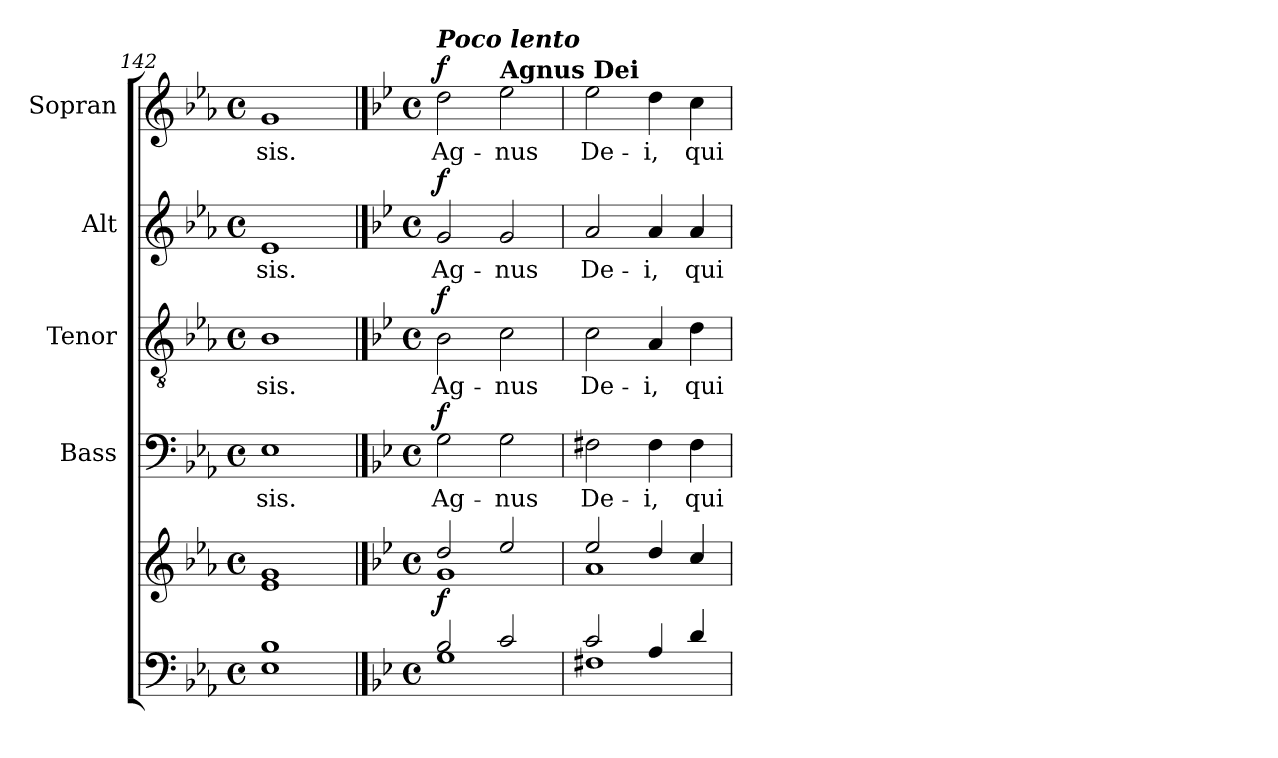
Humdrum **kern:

**kern	**kern	**dynam	**kern	**text	**dynam	**kern	**text	**dynam	**kern	**text	**dynam	**kern	**text	**dynam
*part5	*part5	*part5	*part4	*part4	*part4	*part3	*part3	*part3	*part2	*part2	*part2	*part1	*part1	*part1
*staff6	*staff5	*staff5/6	*staff4	*staff4	*staff4	*staff3	*staff3	*staff3	*staff2	*staff2	*staff2	*staff1	*staff1	*staff1
*	*	*	*I"Bass	*	*	*I"Tenor	*	*	*I"Alt	*	*	*I"Sopran	*	*
*	*	*	*I'B.	*	*	*I'T.	*	*	*I'A.	*	*	*I'S.	*	*
*clefF4	*clefG2	*	*clefF4	*	*	*clefGv2	*	*	*clefG2	*	*	*clefG2	*	*
*k[b-e-a-]	*k[b-e-a-]	*	*k[b-e-a-]	*	*	*k[b-e-a-]	*	*	*k[b-e-a-]	*	*	*k[b-e-a-]	*	*
*E-:	*E-:	*	*E-:	*	*	*E-:	*	*	*E-:	*	*	*E-:	*	*
*M4/4	*M4/4	*	*M4/4	*	*	*M4/4	*	*	*M4/4	*	*	*M4/4	*	*
*met(c)	*met(c)	*	*met(c)	*	*	*met(c)	*	*	*met(c)	*	*	*met(c)	*	*
=142	=142	=142	=142	=142	=142	=142	=142	=142	=142	=142	=142	=142	=142	=142
*^	*^	*	*	*	*	*	*	*	*	*	*	*	*	*
!	!	!	!	!	!	!LO:LY:b	!	!	!LO:LY:b	!	!	!LO:LY:b	!	!	!LO:LY:b	!
1B-	1E-	1g	1e-	.	1E-	-sis.	.	1B-	-sis.	.	1e-	-sis.	.	1g	-sis.	.
!!LO:LB:g=z
==143	==143	==143	==143	==143	==143	==143	==143	==143	==143	==143	==143	==143	==143	==143	==143	==143
*k[b-e-]	*	*k[b-e-]	*	*	*k[b-e-]	*	*	*k[b-e-]	*	*	*k[b-e-]	*	*	*k[b-e-]	*	*
*B-:	*	*B-:	*	*	*B-:	*	*	*B-:	*	*	*B-:	*	*	*B-:	*	*
*M4/4	*	*M4/4	*	*	*M4/4	*	*	*M4/4	*	*	*M4/4	*	*	*M4/4	*	*
*met(c)	*	*met(c)	*	*	*met(c)	*	*	*met(c)	*	*	*met(c)	*	*	*met(c)	*	*
!	!	!	!	!	!	!	!	!	!	!	!	!	!	!LO:TX:a:Bi:t=Poco lento	!	!
!	!	!	!	!LO:DY:b	!	!LO:LY:b	!LO:DY:a	!	!LO:LY:b	!LO:DY:a	!	!LO:LY:b	!LO:DY:a	!	!LO:LY:b	!LO:DY:b
2B-/	1G	2dd/	1g	f	2G\	Ag-	f	2B-\	Ag-	f	2g/	Ag-	f	2dd\	Ag-	f
!	!	!	!	!	!	!	!	!	!	!	!	!	!	!LO:TX:a:B:t=Agnus Dei	!	!
!	!	!	!	!	!	!LO:LY:b	!	!	!LO:LY:b	!	!	!LO:LY:b	!	!	!LO:LY:b	!
2c/	.	2ee-/	.	.	2G\	-nus	.	2c\	-nus	.	2g/	-nus	.	2ee-\	-nus	.
=144	=144	=144	=144	=144	=144	=144	=144	=144	=144	=144	=144	=144	=144	=144	=144	=144
!	!	!	!	!	!	!LO:LY:b	!	!	!LO:LY:b	!	!	!LO:LY:b	!	!	!LO:LY:b	!
2c/	1F#X	2ee-/	1a	.	2F#X\	De-	.	2c\	De-	.	2a/	De-	.	2ee-\	De-	.
!	!	!	!	!	!	!LO:LY:b	!	!	!LO:LY:b	!	!	!LO:LY:b	!	!	!LO:LY:b	!
4A/	.	4dd/	.	.	4F#\	-i,	.	4A/	-i,	.	4a/	-i,	.	4dd\	-i,	.
!	!	!	!	!	!	!LO:LY:b	!	!	!LO:LY:b	!	!	!LO:LY:b	!	!	!LO:LY:b	!
4d/	.	4cc/	.	.	4F#\	qui	.	4d\	qui	.	4a/	qui	.	4cc\	qui	.
*v	*v	*	*	*	*	*	*	*	*	*	*	*	*	*	*	*
*	*v	*v	*	*	*	*	*	*	*	*	*	*	*	*	*
=	=	=	=	=	=	=	=	=	=	=	=	=	=	=
*-	*-	*-	*-	*-	*-	*-	*-	*-	*-	*-	*-	*-	*-	*-
